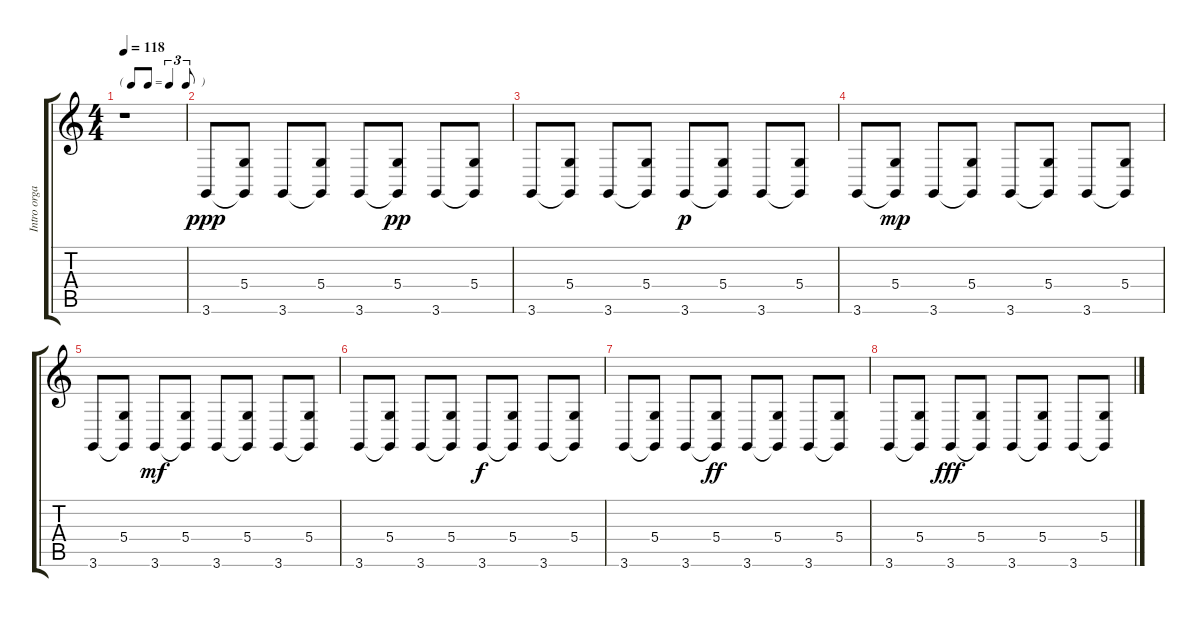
\track ("Intro organ 1" "Intro orga") {instrument stringensemble2}
\staff {score tabs}
\tuning (E4 B3 G3 D3 A2 E2) {hide}
\ts (4 4)
\tf triplet8th
\tempo 118
\clef g2
\ks c
r.1{dy ppp instrument stringensemble2} |
3.6.8 (5.4 3.6{t}).8 3.6.8 (5.4 3.6{t}).8 3.6.8 (5.4 3.6{t}).8{dy pp} 3.6.8 (5.4 3.6{t}).8 |
3.6.8 (5.4 3.6{t}).8 3.6.8 (5.4 3.6{t}).8 3.6.8{dy p} (5.4 3.6{t}).8 3.6.8 (5.4 3.6{t}).8 |
3.6.8 (5.4 3.6{t}).8{dy mp} 3.6.8 (5.4 3.6{t}).8 3.6.8 (5.4 3.6{t}).8 3.6.8 (5.4 3.6{t}).8 |
3.6.8 (5.4 3.6{t}).8 3.6.8{dy mf} (5.4 3.6{t}).8 3.6.8 (5.4 3.6{t}).8 3.6.8 (5.4 3.6{t}).8 |
3.6.8 (5.4 3.6{t}).8 3.6.8 (5.4 3.6{t}).8 3.6.8{dy f} (5.4 3.6{t}).8 3.6.8 (5.4 3.6{t}).8 |
3.6.8 (5.4 3.6{t}).8 3.6.8 (5.4 3.6{t}).8{dy ff} 3.6.8 (5.4 3.6{t}).8 3.6.8 (5.4 3.6{t}).8 |
3.6.8 (5.4 3.6{t}).8 3.6.8{dy fff} (5.4 3.6{t}).8 3.6.8 (5.4 3.6{t}).8 3.6.8 (5.4 3.6{t}).8
